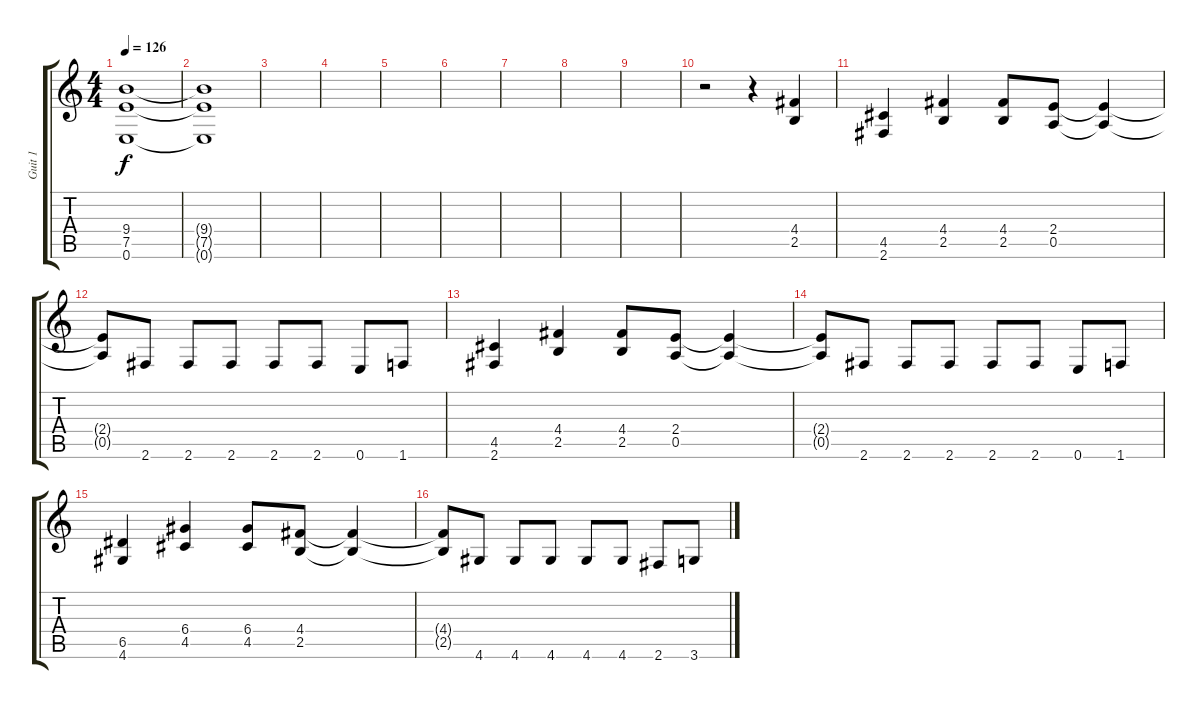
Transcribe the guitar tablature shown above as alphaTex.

\track ("Guit 1" "Guit 1") {instrument distortionguitar}
\staff {score tabs}
\tuning (E4 B3 G3 D3 A2 E2) {hide}
\ts (4 4)
\tempo 126
\clef g2
\ks c
(9.4 7.5 0.6).1{dy f} |
(9.4{t} 7.5{t} 0.6{t}).1 |
|
|
|
|
|
|
|
r.2 r.4 (4.4 2.5).4 |
(4.5 2.6).4 (4.4 2.5).4 (4.4 2.5).8 (2.4 0.5).8 (2.4{t} 0.5{t}).4 |
(2.4{t} 0.5{t}).8 2.6.8 2.6.8 2.6.8 2.6.8 2.6.8 0.6.8 1.6.8 |
(4.5 2.6).4 (4.4 2.5).4 (4.4 2.5).8 (2.4 0.5).8 (2.4{t} 0.5{t}).4 |
(2.4{t} 0.5{t}).8 2.6.8 2.6.8 2.6.8 2.6.8 2.6.8 0.6.8 1.6.8 |
(6.5 4.6).4 (6.4 4.5).4 (6.4 4.5).8 (4.4 2.5).8 (4.4{t} 2.5{t}).4 |
(4.4{t} 2.5{t}).8 4.6.8 4.6.8 4.6.8 4.6.8 4.6.8 2.6.8 3.6.8
